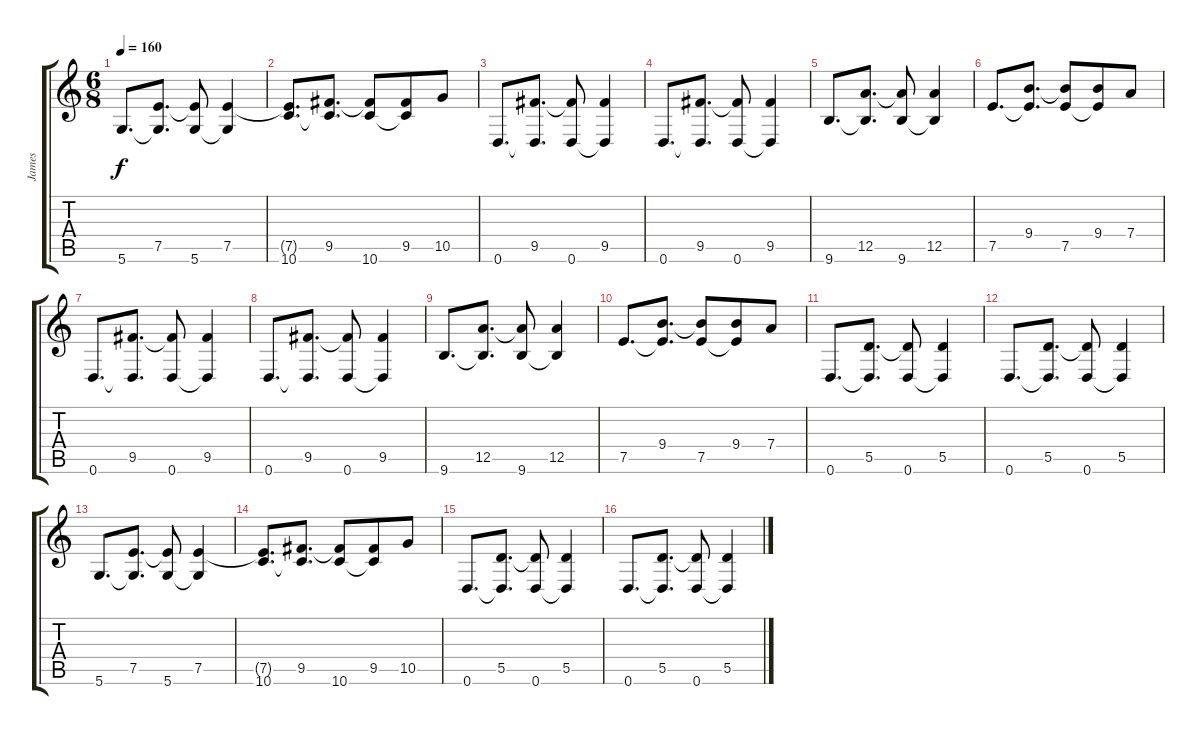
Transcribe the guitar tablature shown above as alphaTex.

\track ("James" "James") {instrument distortionguitar}
\staff {score tabs}
\tuning (E4 B3 G3 D3 A2 D2) {hide}
\ts (6 8)
\tempo 160
\clef g2
\ks c
5.6.8{d dy f} (7.5 5.6{t}).8{d} (7.5{t} 5.6).8 (7.5 5.6{t}).4 |
(7.5{t} 10.6).8{d} (9.5 10.6{t}).8{d} (9.5{t} 10.6).8 (9.5 10.6{t}).8 10.5.8 |
0.6.8{d} (9.5 0.6{t}).8{d} (9.5{t} 0.6).8 (9.5 0.6{t}).4 |
0.6.8{d} (9.5 0.6{t}).8{d} (9.5{t} 0.6).8 (9.5 0.6{t}).4 |
9.6.8{d} (12.5 9.6{t}).8{d} (12.5{t} 9.6).8 (12.5 9.6{t}).4 |
7.5.8{d} (9.4 7.5{t}).8{d} (9.4{t} 7.5).8 (9.4 7.5{t}).8 7.4.8 |
0.6.8{d} (9.5 0.6{t}).8{d} (9.5{t} 0.6).8 (9.5 0.6{t}).4 |
0.6.8{d} (9.5 0.6{t}).8{d} (9.5{t} 0.6).8 (9.5 0.6{t}).4 |
9.6.8{d} (12.5 9.6{t}).8{d} (12.5{t} 9.6).8 (12.5 9.6{t}).4 |
7.5.8{d} (9.4 7.5{t}).8{d} (9.4{t} 7.5).8 (9.4 7.5{t}).8 7.4.8 |
0.6.8{d} (5.5 0.6{t}).8{d} (5.5{t} 0.6).8 (5.5 0.6{t}).4 |
0.6.8{d} (5.5 0.6{t}).8{d} (5.5{t} 0.6).8 (5.5 0.6{t}).4 |
5.6.8{d} (7.5 5.6{t}).8{d} (7.5{t} 5.6).8 (7.5 5.6{t}).4 |
(7.5{t} 10.6).8{d} (9.5 10.6{t}).8{d} (9.5{t} 10.6).8 (9.5 10.6{t}).8 10.5.8 |
0.6.8{d} (5.5 0.6{t}).8{d} (5.5{t} 0.6).8 (5.5 0.6{t}).4 |
0.6.8{d} (5.5 0.6{t}).8{d} (5.5{t} 0.6).8 (5.5 0.6{t}).4
